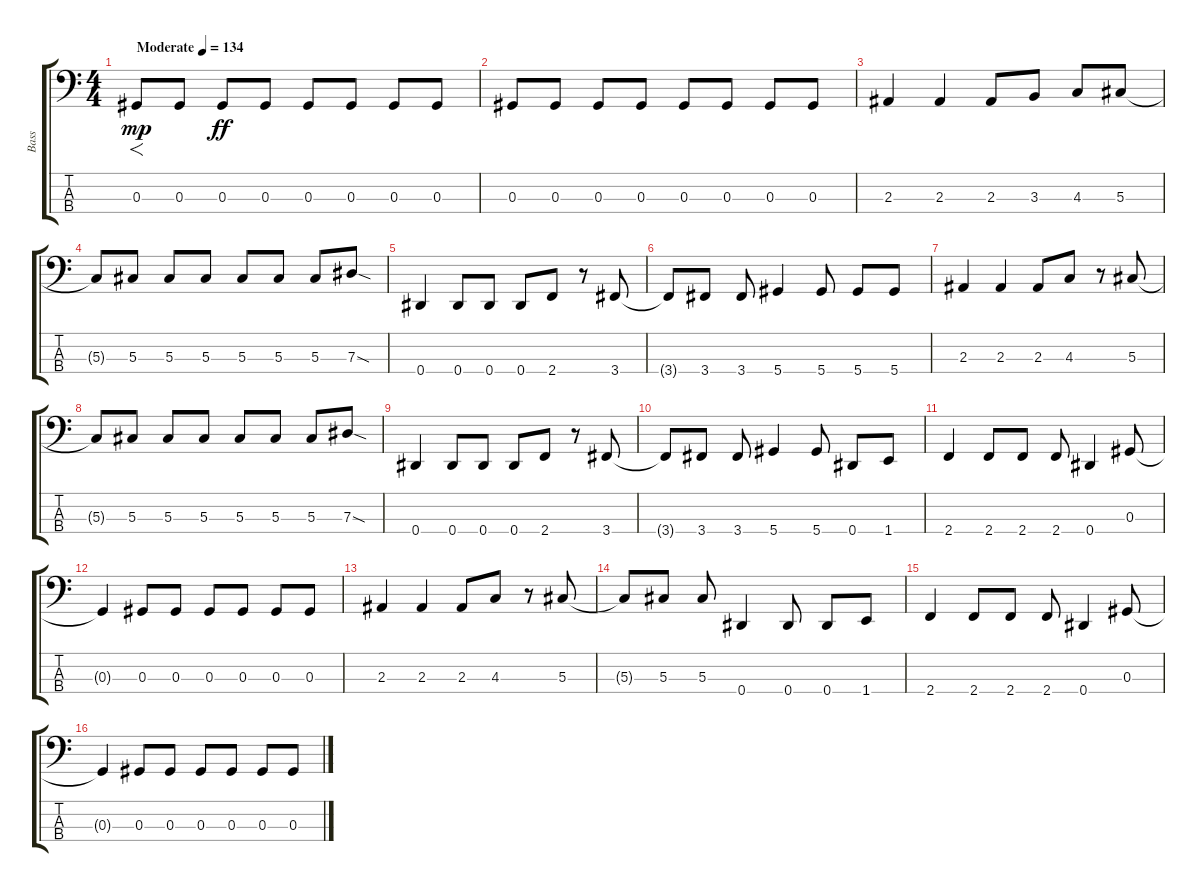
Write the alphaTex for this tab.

\track ("Bass" "Bass") {instrument electricbassfinger}
\staff {score tabs}
\tuning (Gb2 Db2 Ab1 Eb1) {hide}
\ts (4 4)
\tempo (134 "Moderate")
\clef f4
\ks c
0.3.8{f dy mp instrument electricbassfinger} 0.3.8 0.3.8{dy ff} 0.3.8 0.3.8 0.3.8 0.3.8 0.3.8 |
0.3.8 0.3.8 0.3.8 0.3.8 0.3.8 0.3.8 0.3.8 0.3.8 |
2.3.4 2.3.4 2.3.8 3.3.8 4.3.8 5.3.8 |
5.3{t}.8 5.3.8 5.3.8 5.3.8 5.3.8 5.3.8 5.3.8 7.3{sod}.8 |
0.4.4 0.4.8 0.4.8 0.4.8 2.4.8 r.8 3.4.8 |
3.4{t}.8 3.4.8 3.4.8 5.4.4 5.4.8 5.4.8 5.4.8 |
2.3.4 2.3.4 2.3.8 4.3.8 r.8 5.3.8 |
5.3{t}.8 5.3.8 5.3.8 5.3.8 5.3.8 5.3.8 5.3.8 7.3{sod}.8 |
0.4.4 0.4.8 0.4.8 0.4.8 2.4.8 r.8 3.4.8 |
3.4{t}.8 3.4.8 3.4.8 5.4.4 5.4.8 0.4.8 1.4.8 |
2.4.4 2.4.8 2.4.8 2.4.8 0.4.4 0.3.8 |
0.3{t}.4 0.3.8 0.3.8 0.3.8 0.3.8 0.3.8 0.3.8 |
2.3.4 2.3.4 2.3.8 4.3.8 r.8 5.3.8 |
5.3{t}.8 5.3.8 5.3.8 0.4.4 0.4.8 0.4.8 1.4.8 |
2.4.4 2.4.8 2.4.8 2.4.8 0.4.4 0.3.8 |
0.3{t}.4 0.3.8 0.3.8 0.3.8 0.3.8 0.3.8 0.3.8
